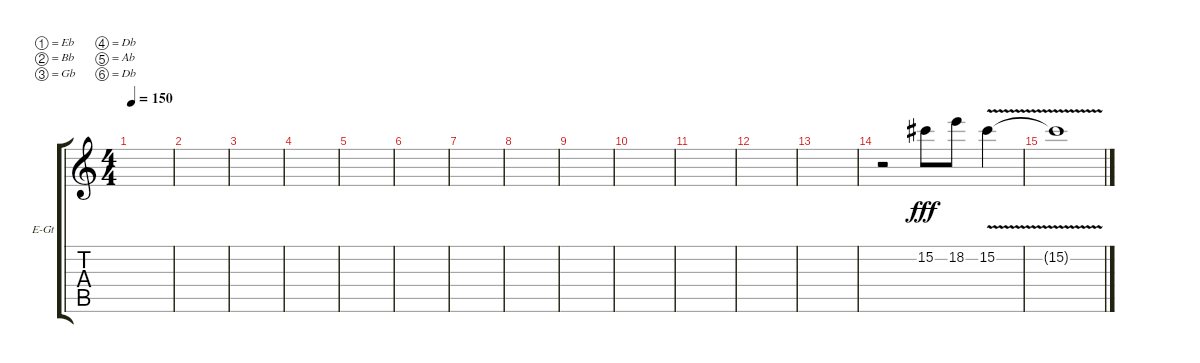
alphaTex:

\bracketExtendMode groupsimilarinstruments
\firstSystemTrackNameOrientation horizontal
\otherSystemsTrackNameOrientation horizontal
\track ("Solo Guitar 2" "E-Gt") {instrument distortionguitar}
\staff {score tabs}
\tuning (Eb4 Bb3 Gb3 Db3 Ab2 Db2)
\ts (4 4)
\tempo 150
\clef g2
\ks c
|
|
|
|
|
|
|
|
|
|
|
|
|
r.2 15.2.8{dy fff} 18.2.8 15.2{v}.4 |
15.2{v t}.1
